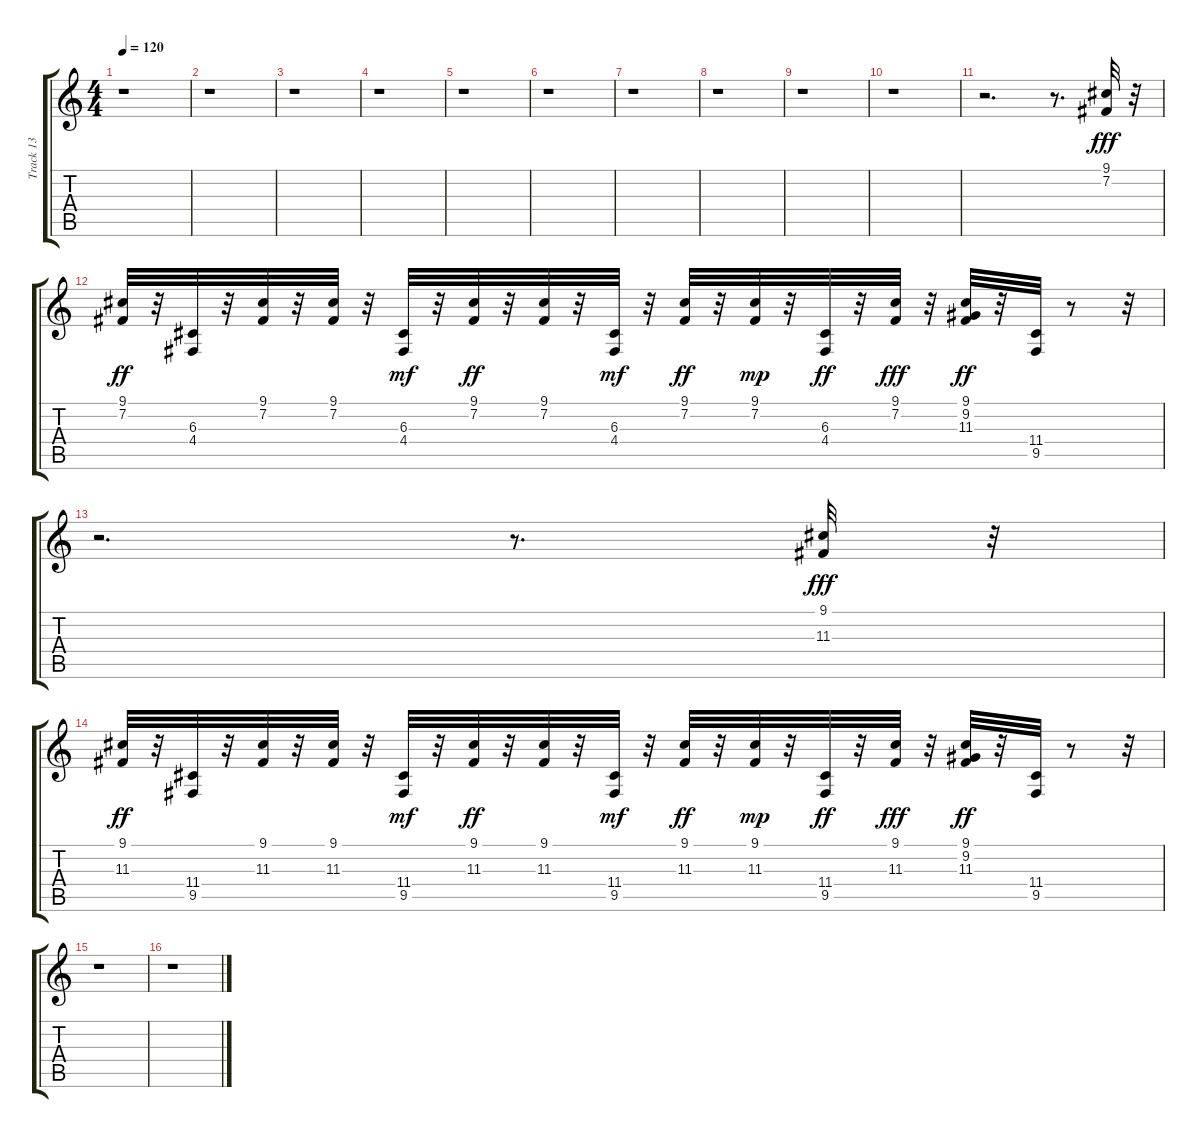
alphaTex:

\track ("Track 13" "Track 13") {instrument lead5charang}
\staff {score tabs}
\tuning (E4 B3 G3 D3 A2 E2) {hide}
\ts (4 4)
\tempo 120
\clef g2
\ks c
r.1{dy fff} |
r.1 |
r.1 |
r.1 |
r.1 |
r.1 |
r.1 |
r.1 |
r.1 |
r.1 |
r.2{d} r.8{d} (9.1 7.2).32 r.32 |
(9.1 7.2).32{dy ff} r.32 (6.3 4.4).32 r.32 (9.1 7.2).32 r.32 (9.1 7.2).32 r.32 (6.3 4.4).32{dy mf} r.32 (9.1 7.2).32{dy ff} r.32 (9.1 7.2).32 r.32 (6.3 4.4).32{dy mf} r.32 (9.1 7.2).32{dy ff} r.32 (9.1 7.2).32{dy mp} r.32 (6.3 4.4).32{dy ff} r.32 (9.1 7.2).32{dy fff} r.32 (9.1 9.2 11.3).32{dy ff} r.32 (11.4 9.5).32 r.8 r.32 |
r.2{d} r.8{d} (9.1 11.3).32{dy fff} r.32 |
(9.1 11.3).32{dy ff} r.32 (11.4 9.5).32 r.32 (9.1 11.3).32 r.32 (9.1 11.3).32 r.32 (11.4 9.5).32{dy mf} r.32 (9.1 11.3).32{dy ff} r.32 (9.1 11.3).32 r.32 (11.4 9.5).32{dy mf} r.32 (9.1 11.3).32{dy ff} r.32 (9.1 11.3).32{dy mp} r.32 (11.4 9.5).32{dy ff} r.32 (9.1 11.3).32{dy fff} r.32 (9.1 9.2 11.3).32{dy ff} r.32 (11.4 9.5).32 r.8 r.32 |
r.1 |
r.1
